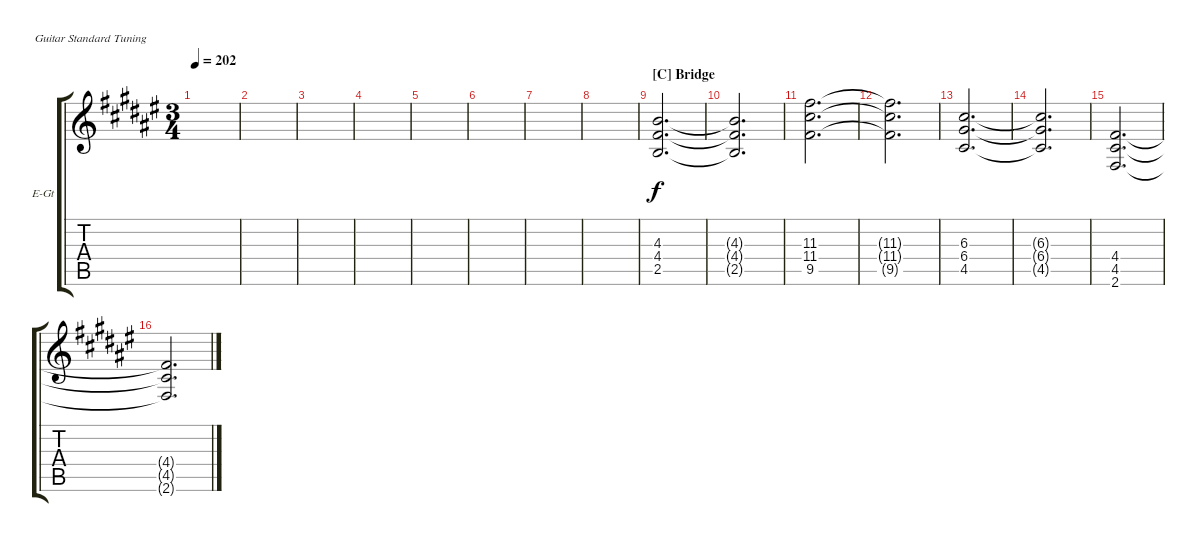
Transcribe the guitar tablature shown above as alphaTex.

\defaultSystemsLayout 4
\bracketExtendMode groupsimilarinstruments
\firstSystemTrackNameOrientation horizontal
\otherSystemsTrackNameOrientation horizontal
\track ("Electric Guitar (Lead)" "E-Gt") {instrument distortionguitar}
\staff {score tabs}
\tuning (E4 B3 G3 D3 A2 E2)
\ts (3 4)
\tempo 202
\clef g2
\scale
0.333333
\ks f#
|
\scale
0.333333 |
\scale
0.333333 |
\scale
0.333333 |
\scale
0.333333 |
\scale
0.333333 |
\scale
0.333333 |
\scale
0.333333 |
\section ("C" "Bridge")
\scale
0.333333 (2.5 4.4 4.3).2{d} |
\scale
0.333333 (2.5{t} 4.4{t} 4.3{t}).2{d} |
\scale
0.333333 (9.5 11.4 11.3).2{d} |
\scale
0.333333 (9.5{t} 11.4{t} 11.3{t}).2{d} |
\scale
0.333333 (4.5 6.4 6.3).2{d} |
\scale
0.333333 (4.5{t} 6.4{t} 6.3{t}).2{d} |
\scale
0.333333 (2.6 4.5 4.4).2{d} |
\scale
0.333333 (2.6{t} 4.5{t} 4.4{t}).2{d}
